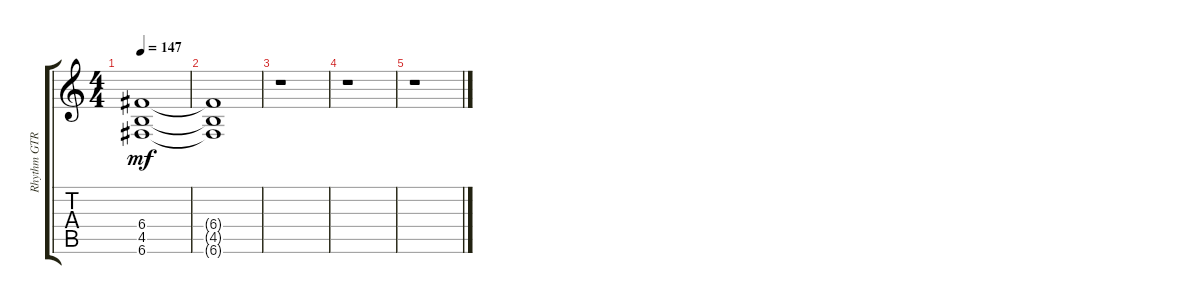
\track ("Rhythm GTR 1" "Rhythm GTR") {instrument overdrivenguitar}
\staff {score tabs}
\tuning (D4 A3 F3 C3 G2 C2) {hide}
\ts (4 4)
\tempo 147
\clef g2
\ks aminor
(6.4 4.5 6.6).1{dy mf} |
(6.4{t} 4.5{t} 6.6{t}).1 |
r.1 |
r.1 |
r.1
